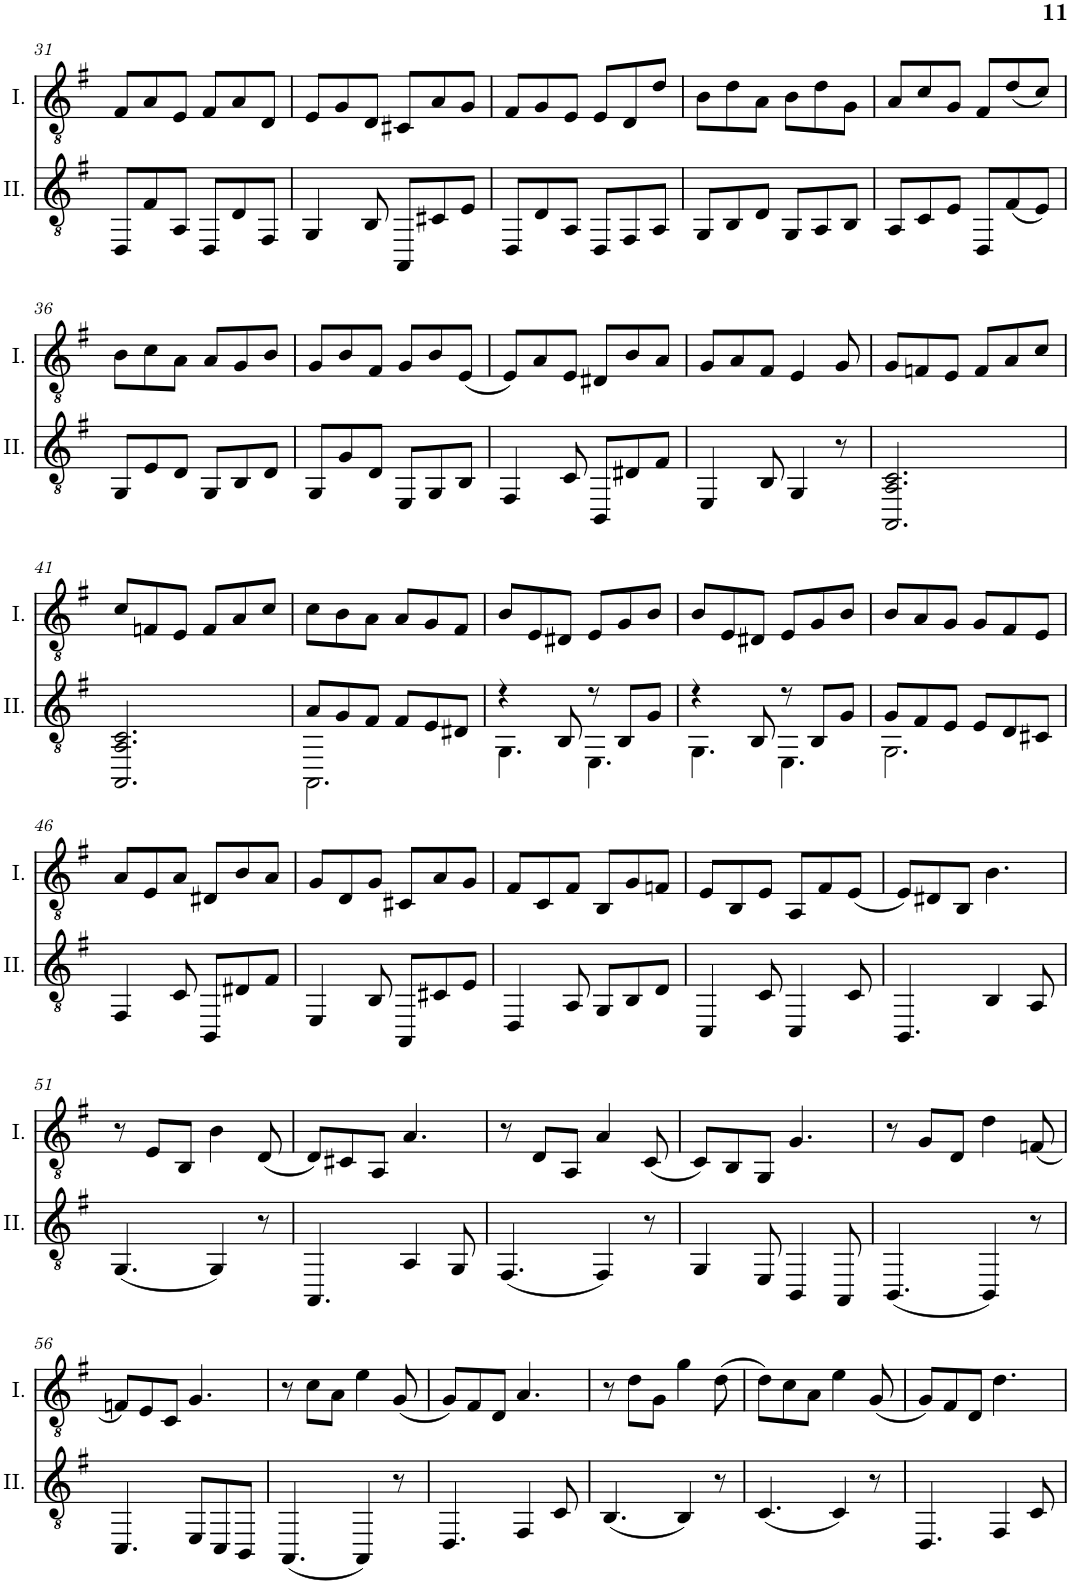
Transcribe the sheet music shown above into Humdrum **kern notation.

**kern	**kern
*part2	*part1
*staff2	*staff1
*I"II.	*I"I.
*I'II.	*I'I.
!!LO:PB:g=z
*clefGv2	*clefGv2
*k[f#]	*k[f#]
*M6/8	*M6/8
=31	=31
8DD/L	8F#/L
8F#/	8A/
8AA/J	8E/J
8DD/L	8F#/L
8D/	8A/
8FF#/J	8D/J
=32	=32
4GG/	8E/L
.	8G/
8BB/	8D/J
8AAA/L	8C#X/L
8C#X/	8A/
8E/J	8G/J
=33	=33
8DD/L	8F#/L
8D/	8G/
8AA/J	8E/J
8DD/L	8E/L
8FF#/	8D/
8AA/J	8d/J
=34	=34
8GG/L	8B\L
8BB/	8d\
8D/J	8A\J
8GG/L	8B\L
8AA/	8d\
8BB/J	8G\J
=35	=35
8AA/L	8A/L
8C/	8c/
8E/J	8G/J
8DD/L	8F#/L
(8F#/	(8d/
8E/J)	8c/J)
!!LO:LB:g=z
=36	=36
8GG/L	8B\L
8E/	8c\
8D/J	8A\J
8GG/L	8A/L
8BB/	8G/
8D/J	8B/J
=37	=37
8GG/L	8G/L
8G/	8B/
8D/J	8F#/J
8EE/L	8G/L
8GG/	8B/
8BB/J	(8E/J
=38	=38
4FF#/	8E/L)
.	8A/
8C/	8E/J
8BBB/L	8D#X/L
8D#X/	8B/
8F#/J	8A/J
=39	=39
4EE/	8G/L
.	8A/
8BB/	8F#/J
4GG/	4E/
8r	8G/
=40	=40
2.AAA/ 2.AA/ 2.C/	8G/L
.	8Fn/
.	8E/J
.	8F/L
.	8A/
.	8c/J
!!LO:LB:g=z
=41	=41
2.AAA/ 2.AA/ 2.C/	8c/L
.	8Fn/
.	8E/J
.	8F/L
.	8A/
.	8c/J
=42	=42
*^	*
8A/L	2.AAA\	8c\L
8G/	.	8B\
8F#/J	.	8A\J
8F#/L	.	8A/L
8E/	.	8G/
8D#X/J	.	8F#/J
=43	=43	=43
4r	4.GG\	8B/L
.	.	8E/
8BB/	.	8D#X/J
8r	4.EE\	8E/L
8BB/L	.	8G/
8G/J	.	8B/J
=44	=44	=44
4r	4.GG\	8B/L
.	.	8E/
8BB/	.	8D#X/J
8r	4.EE\	8E/L
8BB/L	.	8G/
8G/J	.	8B/J
=45	=45	=45
8G/L	2.GG\	8B/L
8F#/	.	8A/
8E/J	.	8G/J
8E/L	.	8G/L
8D/	.	8F#/
8C#X/J	.	8E/J
*v	*v	*
!!LO:LB:g=z
=46	=46
4FF#/	8A/L
.	8E/
8C/	8A/J
8BBB/L	8D#X/L
8D#X/	8B/
8F#/J	8A/J
=47	=47
4EE/	8G/L
.	8D/
8BB/	8G/J
8AAA/L	8C#X/L
8C#X/	8A/
8E/J	8G/J
=48	=48
4DD/	8F#/L
.	8C/
8AA/	8F#/J
8GG/L	8BB/L
8BB/	8G/
8D/J	8Fn/J
=49	=49
4CC/	8E/L
.	8BB/
8C/	8E/J
4CC/	8AA/L
.	8F#/
8C/	(8E/J
=50	=50
4.BBB/	8E/L)
.	8D#X/
.	8BB/J
4BB/	4.B\
8AA/	.
!!LO:LB:g=z
=51	=51
(4.GG/	8r
.	8E/L
.	8BB/J
4GG/)	4B\
8r	(8D/
=52	=52
4.AAA/	8D/L)
.	8C#X/
.	8AA/J
4AA/	4.A/
8GG/	.
=53	=53
(4.FF#/	8r
.	8D/L
.	8AA/J
4FF#/)	4A/
8r	(8C/
=54	=54
4GG/	8C/L)
.	8BB/
8EE/	8GG/J
4BBB/	4.G/
8AAA/	.
=55	=55
(4.BBB/	8r
.	8G/L
.	8D/J
4BBB/)	4d\
8r	(8Fn/
!!LO:LB:g=z
=56	=56
4.CC/	8Fn/L)
.	8E/
.	8C/J
8EE/L	4.G/
8CC/	.
8BBB/J	.
=57	=57
(4.AAA/	8r
.	8c\L
.	8A\J
4AAA/)	4e\
8r	(8G/
=58	=58
4.DD/	8G/L)
.	8F#/
.	8D/J
4FF#/	4.A/
8C/	.
=59	=59
(4.BB/	8r
.	8d\L
.	8G\J
4BB/)	4g\
8r	(8d\
=60	=60
(4.C/	8d\L)
.	8c\
.	8A\J
4C/)	4e\
8r	(8G/
=61	=61
4.DD/	8G/L)
.	8F#/
.	8D/J
4FF#/	4.d\
8C/	.
=	=
*-	*-
